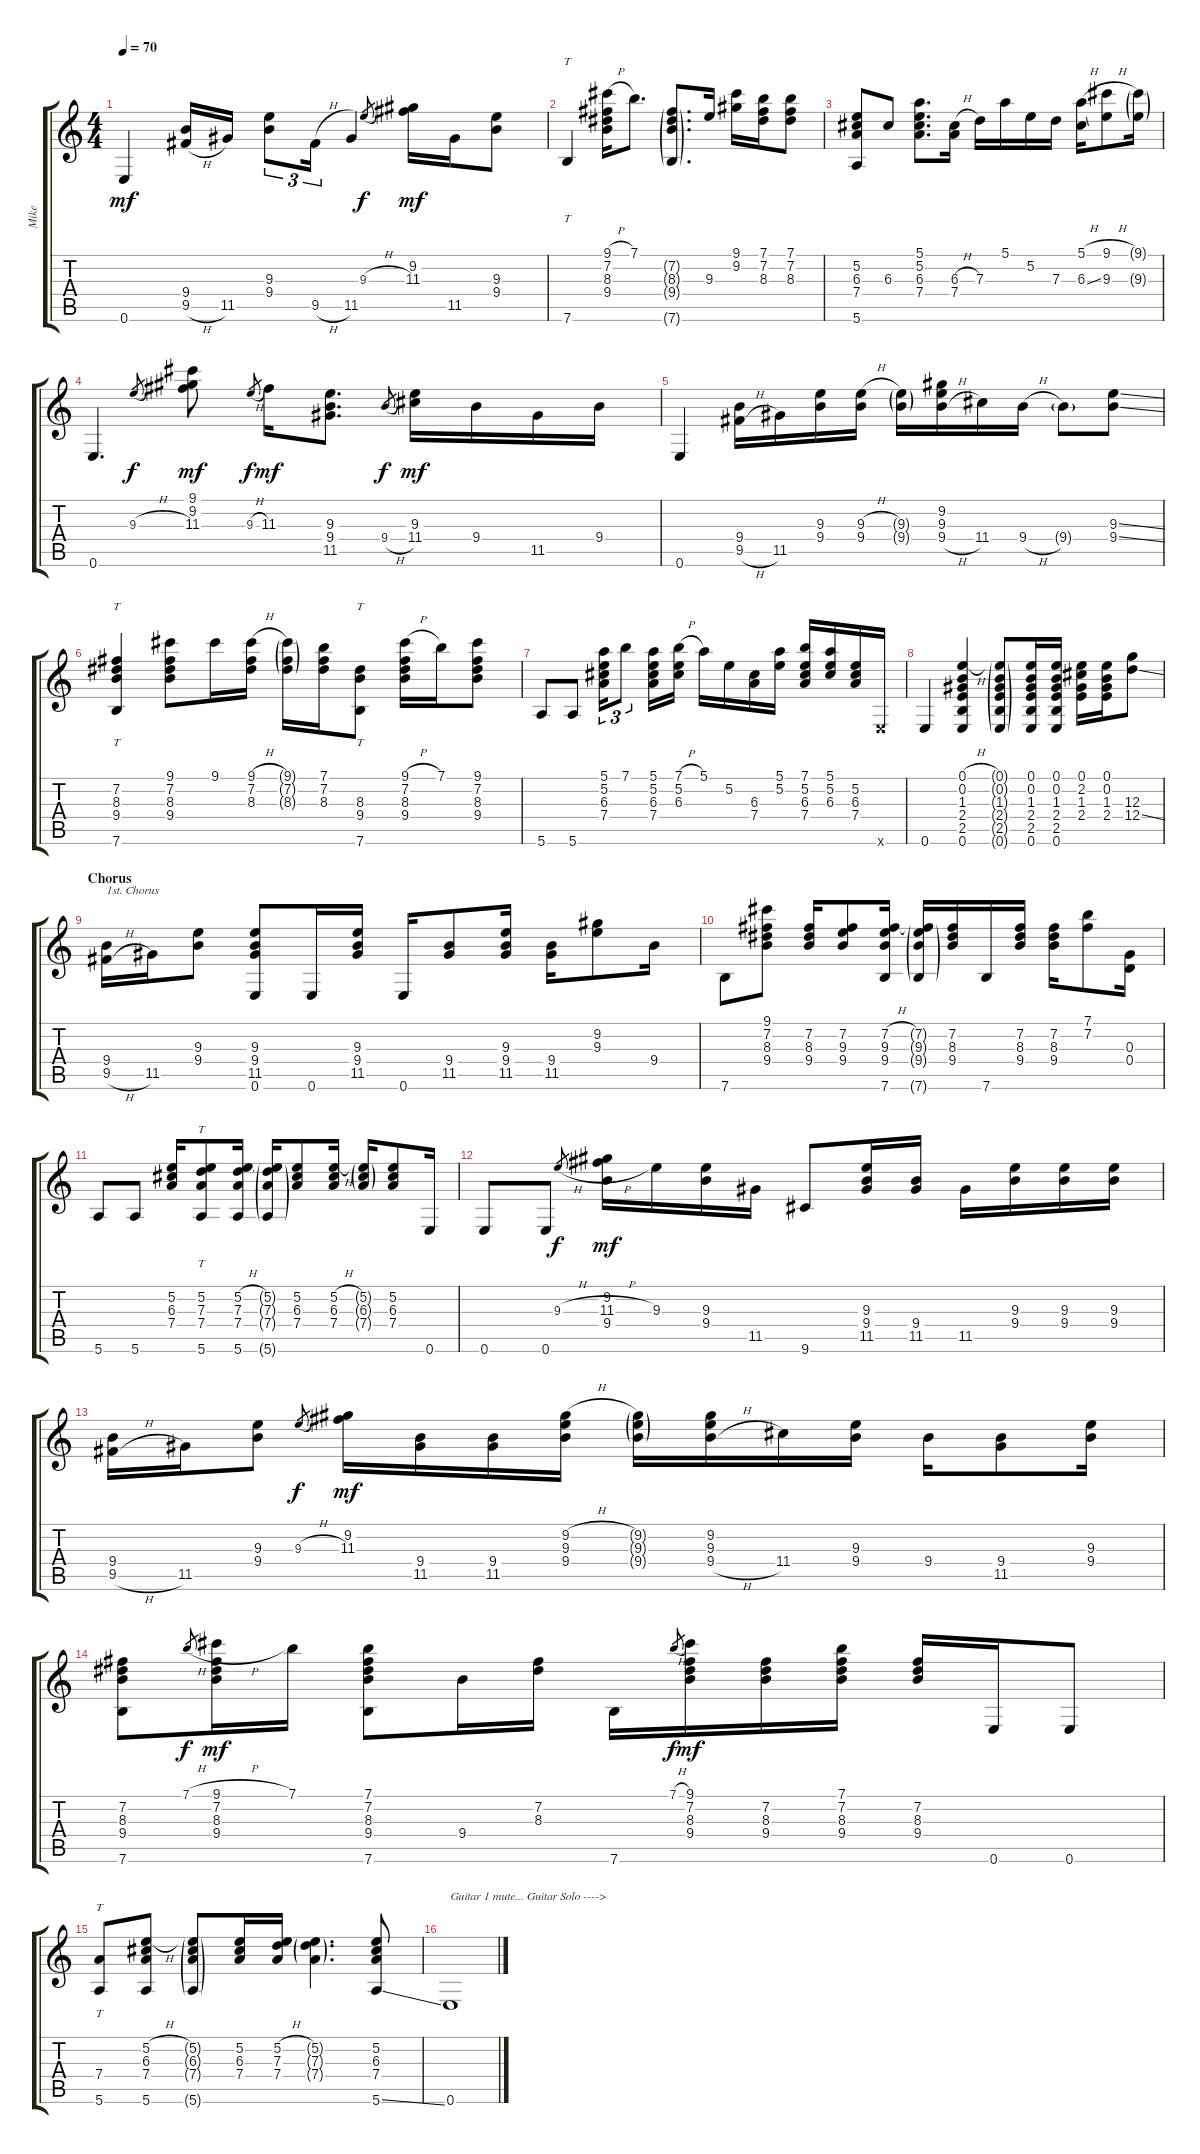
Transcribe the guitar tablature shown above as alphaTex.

\track ("Mike" "Mike") {instrument electricguitarjazz}
\staff {score tabs}
\tuning (E4 B3 G3 D3 A2 E2) {hide}
\ts (4 4)
\tempo 70
\clef g2
\ks c
0.6.4{dy mf} (9.4 9.5{h}).16 11.5.16 (9.3 9.4).8{tu (3 2)} 9.5{h}.16{tu (3 2)} 11.5.4 9.3{h}.8{gr dy f} (9.2 11.3).16{dy mf} 11.5.16 (9.3 9.4).8 |
7.6.4{tt} (9.1{h} 7.2 8.3 9.4).16 7.1.8{d} (7.2{g} 8.3{g} 9.4{g} 7.6{g}).8{d} 9.3.16 (9.1 9.2).16 (7.1 7.2 8.3).16 (7.1 7.2 8.3).8 |
(5.2 6.3 7.4 5.6).8 6.3.8 (5.1 5.2 6.3 7.4).8{d} (6.3{h} 7.4).16 7.3.16 5.1.16 5.2.16 7.3.16 (5.1{h} 6.3{ss}).16 (9.1{h} 9.3).8 (9.1{g} 9.3{g}).16 |
0.6.4{d} 9.3{h}.8{gr dy f} (9.1 9.2 11.3).8{dy mf} 9.3{h}.8{gr dy f} 11.3.16{dy mf} (9.3 9.4 11.5).8{d} 9.4{h}.8{gr dy f} (9.3 11.4).16{dy mf} 9.4.16 11.5.16 9.4.16 |
0.6.4 (9.4 9.5{h}).16 11.5.16 (9.3 9.4).16 (9.3{h} 9.4).16 (9.3{g} 9.4{g}).16 (9.2 9.3 9.4{h}).16 11.4.16 9.4{h}.16 9.4{g}.8 (9.3{ss} 9.4{ss}).8 |
(7.2 8.3 9.4 7.6).4{tt} (9.1 7.2 8.3 9.4).8 9.1.16 (9.1{h} 7.2 8.3).16 (9.1{g} 7.2{g} 8.3{g}).16 (7.1 7.2 8.3).16 (8.3 9.4 7.6).8{tt} (9.1{h} 7.2 8.3 9.4).16 7.1.16 (9.1 7.2 8.3 9.4).8 |
5.6.8 5.6.8 (5.1 5.2 6.3 7.4).16{tu (3 2)} 7.1.8{tu (3 2)} (5.1 5.2 6.3 7.4).16 (7.1{h} 5.2 6.3).16 5.1.16 5.2.16 (6.3 7.4).16 (5.1 5.2).16 (7.1 5.2 6.3 7.4).16 (5.1 5.2 6.3).16 (5.2 6.3 7.4).16 0.6{x}.16 |
0.6.4 (0.1{h} 0.2 1.3 2.4 2.5 0.6).4 (0.1{g} 0.2{g} 1.3{g} 2.4{g} 2.5{g} 0.6{g}).8 (0.1 0.2 1.3 2.4 2.5 0.6).16 (0.1 0.2 1.3 2.4 2.5 0.6).16 (0.1 2.2 1.3 2.4).16 (0.1 0.2 1.3 2.4).16 (12.3 12.4{ss}).8 |
\section ("" "Chorus")
(9.4 9.5{h}).16{txt "1st. Chorus"} 11.5.16 (9.3 9.4).8 (9.3 9.4 11.5 0.6).8 0.6.16 (9.3 9.4 11.5).16 0.6.16 (9.4 11.5).8 (9.3 9.4 11.5).16 (9.4 11.5).16 (9.2 9.3).8 9.4.16 |
7.6.8 (9.1 7.2 8.3 9.4).8 (7.2 8.3 9.4).16 (7.2 9.3 9.4).8 (7.2{h} 9.3 9.4 7.6).16 (7.2{g} 9.3{g} 9.4{g} 7.6{g}).16 (7.2 8.3 9.4).16 7.6.16 (7.2 8.3 9.4).16 (7.2 8.3 9.4).16 (7.1 7.2).8 (0.3 0.4).16 |
5.6.8 5.6.8 (5.2 6.3 7.4).16 (5.2 7.3 7.4 5.6).8{tt} (5.2{h} 7.3 7.4 5.6).16 (5.2{g} 7.3{g} 7.4{g} 5.6{g}).16 (5.2 6.3 7.4).8 (5.2{h} 6.3 7.4).16 (5.2{g} 6.3{g} 7.4{g}).16 (5.2 6.3 7.4).8 0.6.16 |
0.6.8 0.6.8 9.3{h}.8{gr dy f} (9.2 11.3{h} 9.4).16{dy mf} 9.3.16 (9.3 9.4).16 11.5.16 9.6.8 (9.3 9.4 11.5).16 (9.4 11.5).16 11.5.16 (9.3 9.4).16 (9.3 9.4).16 (9.3 9.4).16 |
(9.4 9.5{h}).16 11.5.16 (9.3 9.4).8 9.3{h}.8{gr dy f} (9.2 11.3).16{dy mf} (9.4 11.5).16 (9.4 11.5).16 (9.2{h} 9.3 9.4).16 (9.2{g} 9.3{g} 9.4{g}).16 (9.2 9.3 9.4{h}).16 11.4.16 (9.3 9.4).16 9.4.16 (9.4 11.5).8 (9.3 9.4).16 |
(7.2 8.3 9.4 7.6).8 7.1{h}.8{gr dy f} (9.1{h} 7.2 8.3 9.4).16{dy mf} 7.1.16 (7.1 7.2 8.3 9.4 7.6).8 9.4.16 (7.2 8.3).16 7.6.16 7.1{h}.8{gr dy f} (9.1 7.2 8.3 9.4).16{dy mf} (7.2 8.3 9.4).16 (7.1 7.2 8.3 9.4).16 (7.2 8.3 9.4).16 0.6.16 0.6.8 |
(7.4 5.6).8{tt} (5.2{h} 6.3 7.4 5.6).8 (5.2{g} 6.3{g} 7.4{g} 5.6{g}).8 (5.2 6.3 7.4).16 (5.2{h} 7.3 7.4).16 (5.2{g} 7.3{g} 7.4{g}).4{d} (5.2 6.3 7.4 5.6{ss}).8 |
0.6.1{txt "Guitar 1 mute... Guitar Solo ---->"}
